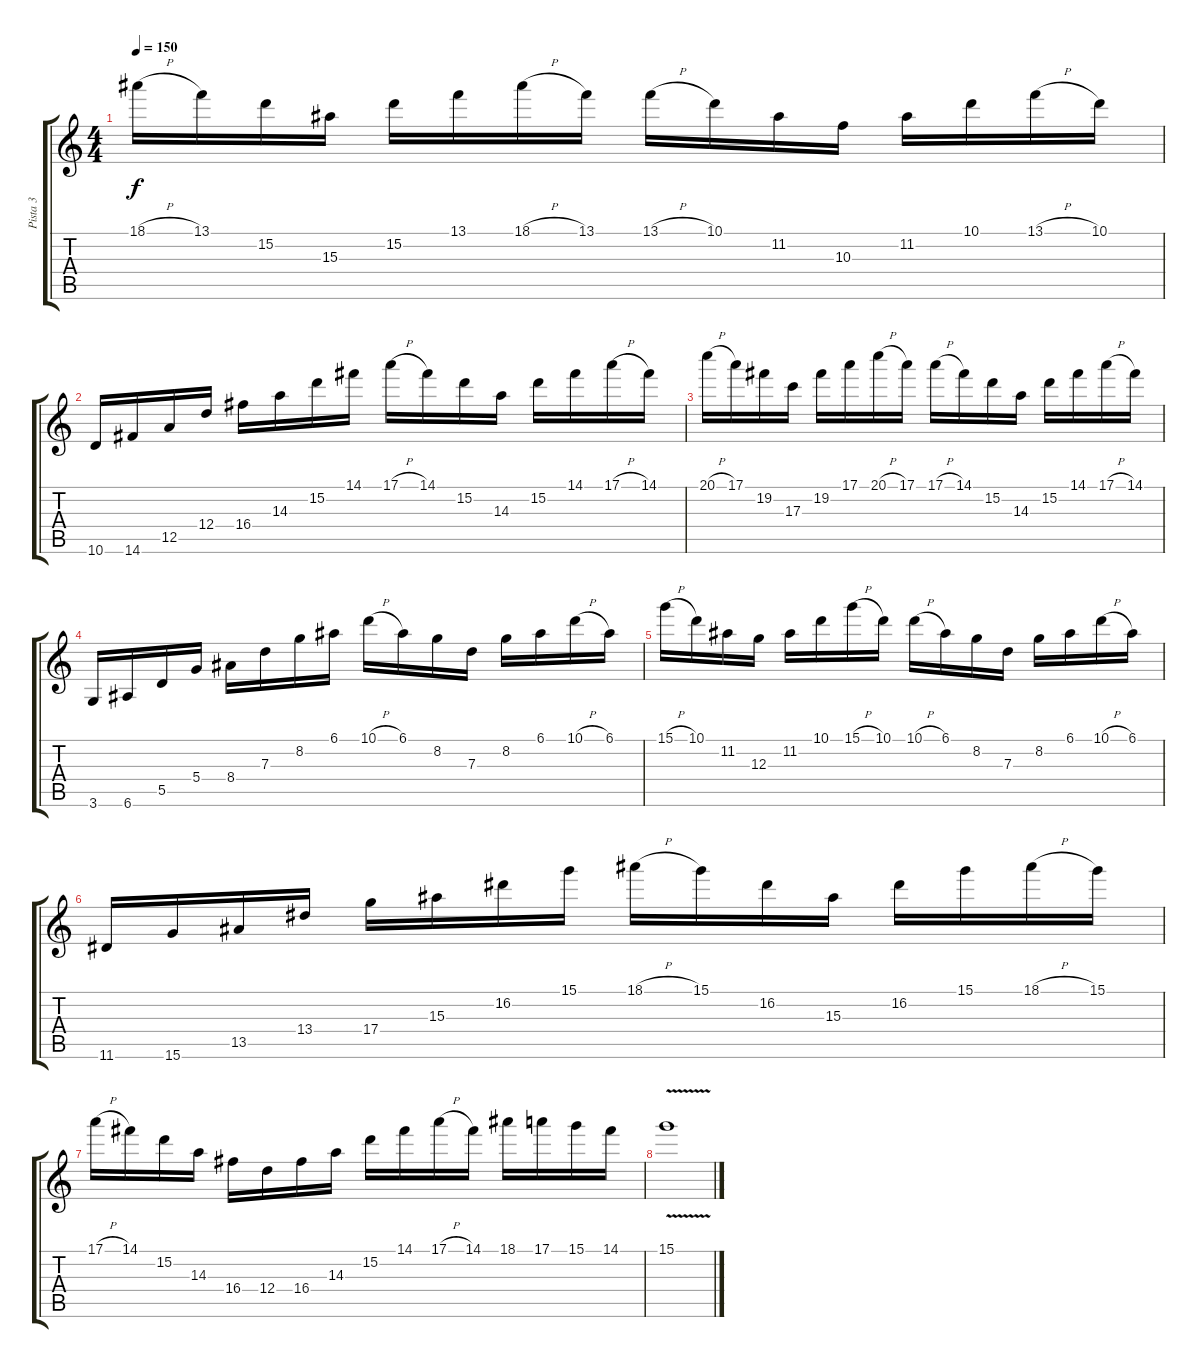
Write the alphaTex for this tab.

\track ("Pista 3" "Pista 3") {instrument overdrivenguitar}
\staff {score tabs}
\tuning (E4 B3 G3 D3 A2 E2) {hide}
\ts (4 4)
\tempo 150
\clef g2
\ks c
18.1{h}.16{dy f} 13.1.16 15.2.16 15.3.16 15.2.16 13.1.16 18.1{h}.16 13.1.16 13.1{h}.16 10.1.16 11.2.16 10.3.16 11.2.16 10.1.16 13.1{h}.16 10.1.16 |
10.6.16 14.6.16 12.5.16 12.4.16 16.4.16 14.3.16 15.2.16 14.1.16 17.1{h}.16 14.1.16 15.2.16 14.3.16 15.2.16 14.1.16 17.1{h}.16 14.1.16 |
20.1{h}.16 17.1.16 19.2.16 17.3.16 19.2.16 17.1.16 20.1{h}.16 17.1.16 17.1{h}.16 14.1.16 15.2.16 14.3.16 15.2.16 14.1.16 17.1{h}.16 14.1.16 |
3.6.16 6.6.16 5.5.16 5.4.16 8.4.16 7.3.16 8.2.16 6.1.16 10.1{h}.16 6.1.16 8.2.16 7.3.16 8.2.16 6.1.16 10.1{h}.16 6.1.16 |
15.1{h}.16 10.1.16 11.2.16 12.3.16 11.2.16 10.1.16 15.1{h}.16 10.1.16 10.1{h}.16 6.1.16 8.2.16 7.3.16 8.2.16 6.1.16 10.1{h}.16 6.1.16 |
11.6.16 15.6.16 13.5.16 13.4.16 17.4.16 15.3.16 16.2.16 15.1.16 18.1{h}.16 15.1.16 16.2.16 15.3.16 16.2.16 15.1.16 18.1{h}.16 15.1.16 |
17.1{h}.16 14.1.16 15.2.16 14.3.16 16.4.16 12.4.16 16.4.16 14.3.16 15.2.16 14.1.16 17.1{h}.16 14.1.16 18.1.16 17.1.16 15.1.16 14.1.16 |
15.1{v}.1
